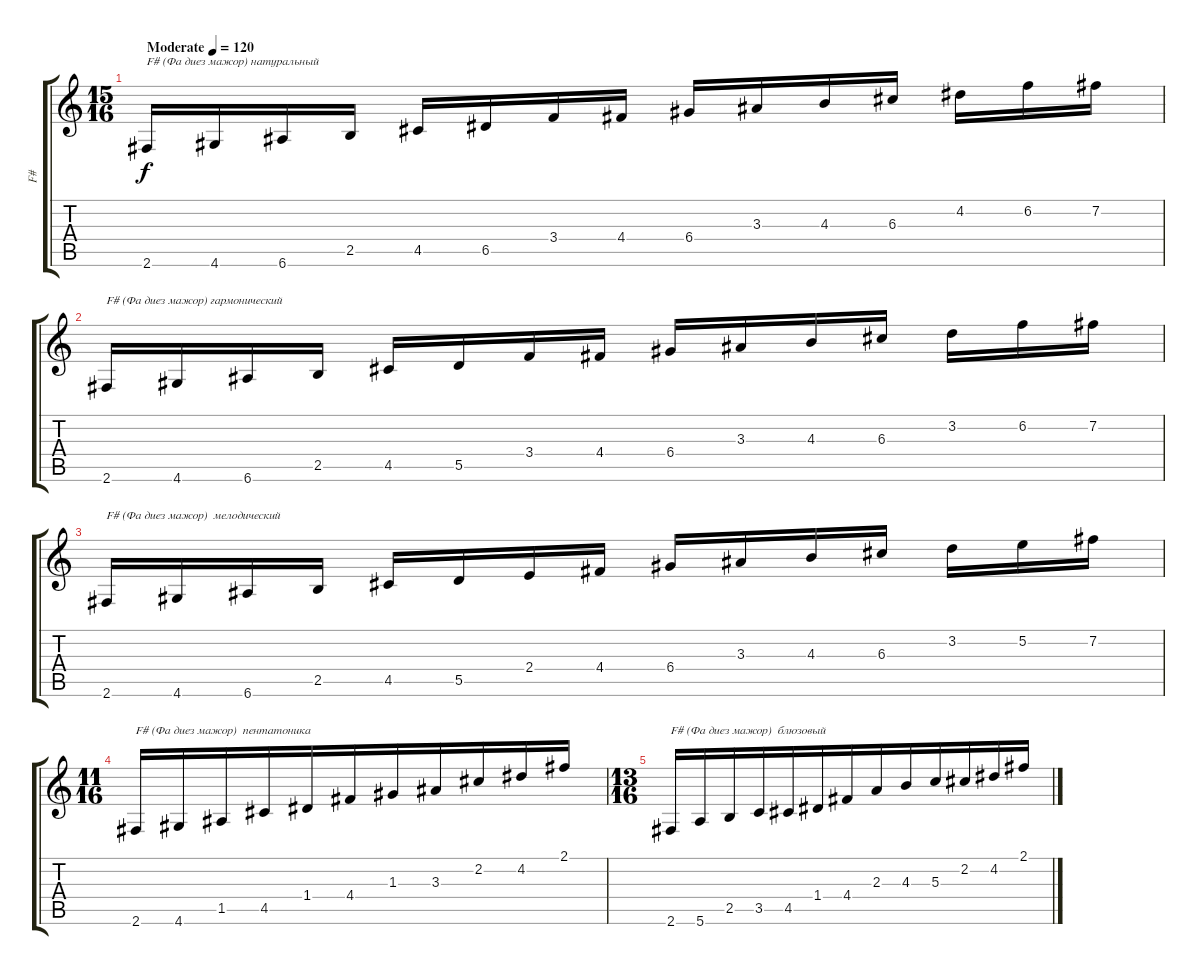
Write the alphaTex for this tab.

\track ("F#" "F#") {instrument acousticguitarsteel}
\staff {score tabs}
\tuning (E4 B3 G3 D3 A2 E2) {hide}
\ts (15 16)
\tempo (120 "Moderate")
\clef g2
\ks c
2.6.16{txt "F# (Фа диез мажор) натуральный" dy f instrument acousticguitarsteel} 4.6.16 6.6.16 2.5.16 4.5.16 6.5.16 3.4.16 4.4.16 6.4.16 3.3.16 4.3.16 6.3.16 4.2.16 6.2.16 7.2.16 |
2.6.16{txt "F# (Фа диез мажор) гармонический"} 4.6.16 6.6.16 2.5.16 4.5.16 5.5.16 3.4.16 4.4.16 6.4.16 3.3.16 4.3.16 6.3.16 3.2.16 6.2.16 7.2.16 |
2.6.16{txt "F# (Фа диез мажор)  мелодический"} 4.6.16 6.6.16 2.5.16 4.5.16 5.5.16 2.4.16 4.4.16 6.4.16 3.3.16 4.3.16 6.3.16 3.2.16 5.2.16 7.2.16 |
\ts (11 16)
2.6.16{txt "F# (Фа диез мажор)  пентатоника" beam merge} 4.6.16{beam merge} 1.5.16{beam merge} 4.5.16{beam merge} 1.4.16 4.4.16{beam merge} 1.3.16{beam merge} 3.3.16{beam merge} 2.2.16{beam merge} 4.2.16{beam merge} 2.1.16 |
\ts (13 16)
2.6.16{txt "F# (Фа диез мажор)  блюзовый" beam merge} 5.6.16{beam merge} 2.5.16{beam merge} 3.5.16{beam merge} 4.5.16{beam merge} 1.4.16 4.4.16{beam merge} 2.3.16{beam merge} 4.3.16{beam merge} 5.3.16{beam merge} 2.2.16{beam merge} 4.2.16{beam merge} 2.1.16
